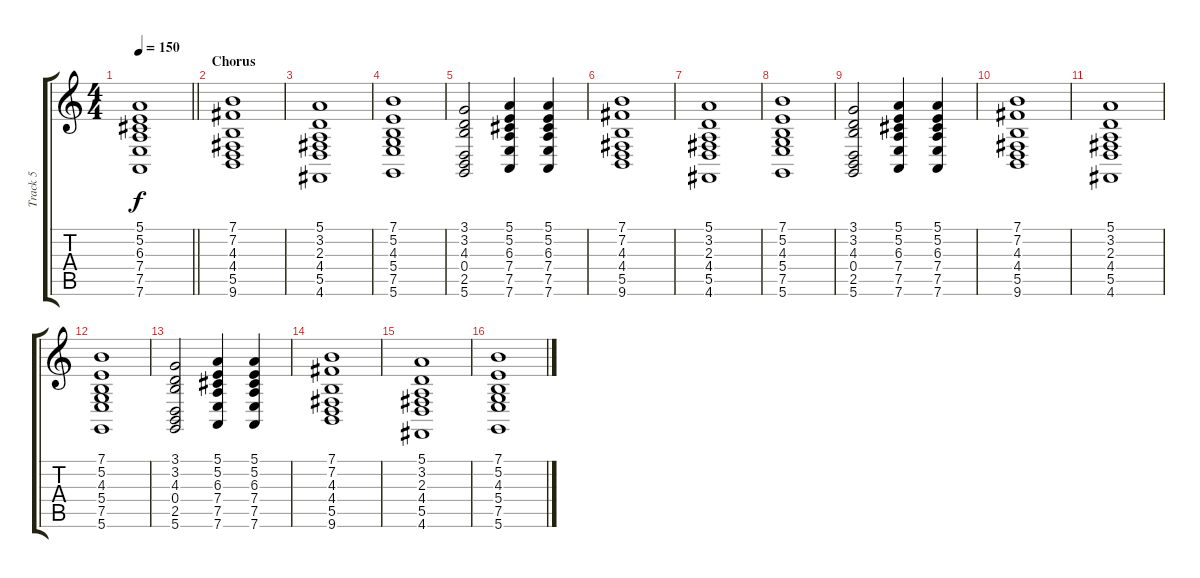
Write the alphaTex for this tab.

\track ("Track 5" "Track 5") {instrument choiraahs}
\staff {score tabs}
\tuning (E4 B3 G3 D3 A2 D2) {hide}
\ts (4 4)
\tempo 150
\clef g2
\barLineRight lightlight
\ks c
(5.1 5.2 6.3 7.4 7.5 7.6).1{dy f} |
\section ("" "Chorus")
(7.1 7.2 4.3 4.4 5.5 9.6).1 |
(5.1 3.2 2.3 4.4 5.5 4.6).1 |
(7.1 5.2 4.3 5.4 7.5 5.6).1 |
(3.1 3.2 4.3 0.4 2.5 5.6).2 (5.1 5.2 6.3 7.4 7.5 7.6).4 (5.1 5.2 6.3 7.4 7.5 7.6).4 |
(7.1 7.2 4.3 4.4 5.5 9.6).1 |
(5.1 3.2 2.3 4.4 5.5 4.6).1 |
(7.1 5.2 4.3 5.4 7.5 5.6).1 |
(3.1 3.2 4.3 0.4 2.5 5.6).2 (5.1 5.2 6.3 7.4 7.5 7.6).4 (5.1 5.2 6.3 7.4 7.5 7.6).4 |
(7.1 7.2 4.3 4.4 5.5 9.6).1 |
(5.1 3.2 2.3 4.4 5.5 4.6).1 |
(7.1 5.2 4.3 5.4 7.5 5.6).1 |
(3.1 3.2 4.3 0.4 2.5 5.6).2 (5.1 5.2 6.3 7.4 7.5 7.6).4 (5.1 5.2 6.3 7.4 7.5 7.6).4 |
(7.1 7.2 4.3 4.4 5.5 9.6).1 |
(5.1 3.2 2.3 4.4 5.5 4.6).1 |
(7.1 5.2 4.3 5.4 7.5 5.6).1
